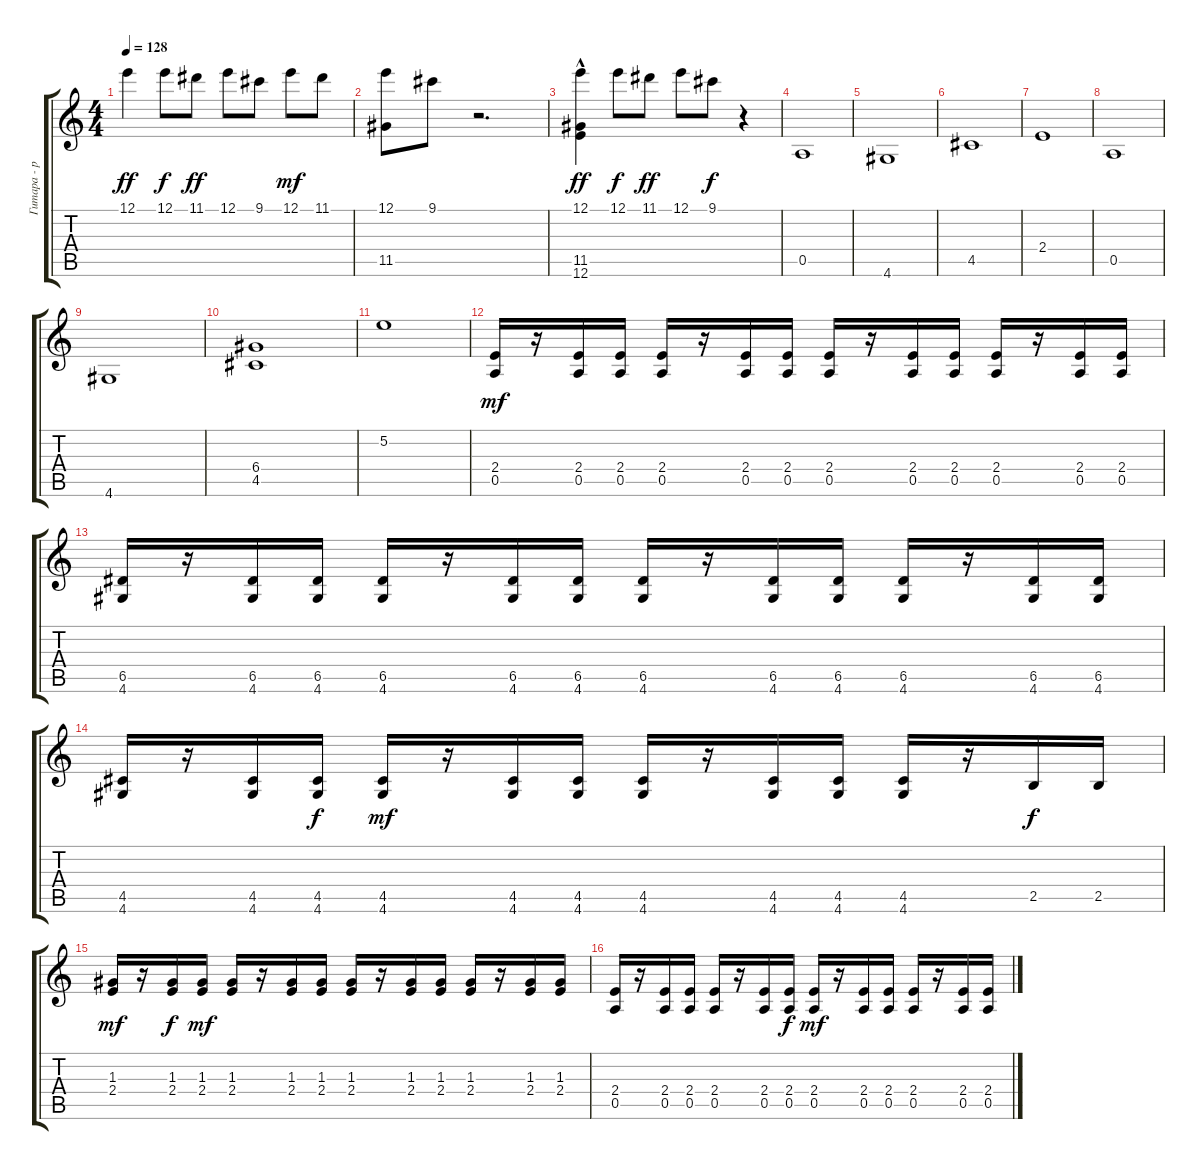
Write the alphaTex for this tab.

\track ("Гитара - ритм" "Гитара - р") {instrument overdrivenguitar}
\staff {score tabs}
\tuning (E4 B3 G3 D3 A2 E2) {hide}
\ts (4 4)
\tempo 128
\clef g2
\ks c
12.1.4{dy ff} 12.1.8{dy f} 11.1.8{dy ff} 12.1.8 9.1.8 12.1.8{dy mf} 11.1.8 |
(12.1 11.5).8 9.1.8 r.2{d} |
(12.1 11.5{hac} 12.6{hac}).4{dy ff} 12.1.8{dy f} 11.1.8{dy ff} 12.1.8 9.1.8{dy f} r.4 |
0.5.1 |
4.6.1 |
4.5.1 |
2.4.1 |
0.5.1 |
4.6.1 |
(6.4 4.5).1 |
5.2.1 |
(2.4 0.5).16{dy mf} r.16 (2.4 0.5).16 (2.4 0.5).16 (2.4 0.5).16 r.16 (2.4 0.5).16 (2.4 0.5).16 (2.4 0.5).16 r.16 (2.4 0.5).16 (2.4 0.5).16 (2.4 0.5).16 r.16 (2.4 0.5).16 (2.4 0.5).16 |
(6.5 4.6).16 r.16 (6.5 4.6).16 (6.5 4.6).16 (6.5 4.6).16 r.16 (6.5 4.6).16 (6.5 4.6).16 (6.5 4.6).16 r.16 (6.5 4.6).16 (6.5 4.6).16 (6.5 4.6).16 r.16 (6.5 4.6).16 (6.5 4.6).16 |
(4.5 4.6).16 r.16 (4.5 4.6).16 (4.5 4.6).16{dy f} (4.5 4.6).16{dy mf} r.16 (4.5 4.6).16 (4.5 4.6).16 (4.5 4.6).16 r.16 (4.5 4.6).16 (4.5 4.6).16 (4.5 4.6).16 r.16 2.5.16{dy f} 2.5.16 |
(1.3 2.4).16{dy mf} r.16 (1.3 2.4).16{dy f} (1.3 2.4).16{dy mf} (1.3 2.4).16 r.16 (1.3 2.4).16 (1.3 2.4).16 (1.3 2.4).16 r.16 (1.3 2.4).16 (1.3 2.4).16 (1.3 2.4).16 r.16 (1.3 2.4).16 (1.3 2.4).16 |
(2.4 0.5).16 r.16 (2.4 0.5).16 (2.4 0.5).16 (2.4 0.5).16 r.16 (2.4 0.5).16 (2.4 0.5).16{dy f} (2.4 0.5).16{dy mf} r.16 (2.4 0.5).16 (2.4 0.5).16 (2.4 0.5).16 r.16 (2.4 0.5).16 (2.4 0.5).16
